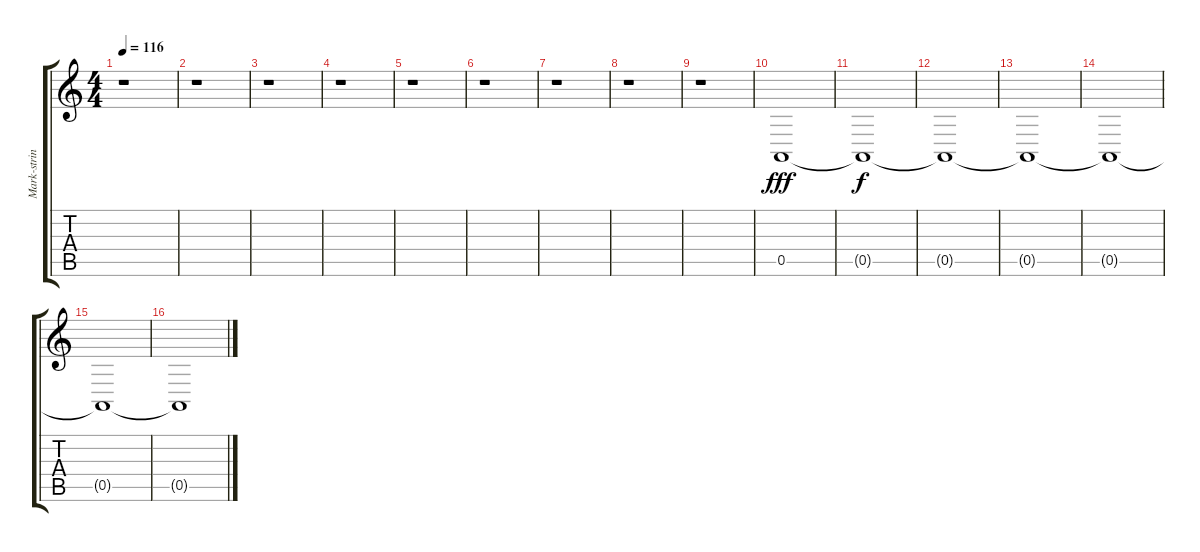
\track ("Mark-strings" "Mark-strin") {instrument synthstrings1}
\staff {score tabs}
\tuning (E4 B3 G3 D3 A2 E2) {hide}
\ts (4 4)
\tempo 116
\clef g2
\ks c
r.1{dy fff instrument synthstrings1} |
r.1 |
r.1 |
r.1 |
r.1 |
r.1 |
r.1 |
r.1 |
r.1 |
0.5.1 |
0.5{t}.1{dy f} |
0.5{t}.1 |
0.5{t}.1 |
0.5{t}.1 |
0.5{t}.1 |
0.5{t}.1
